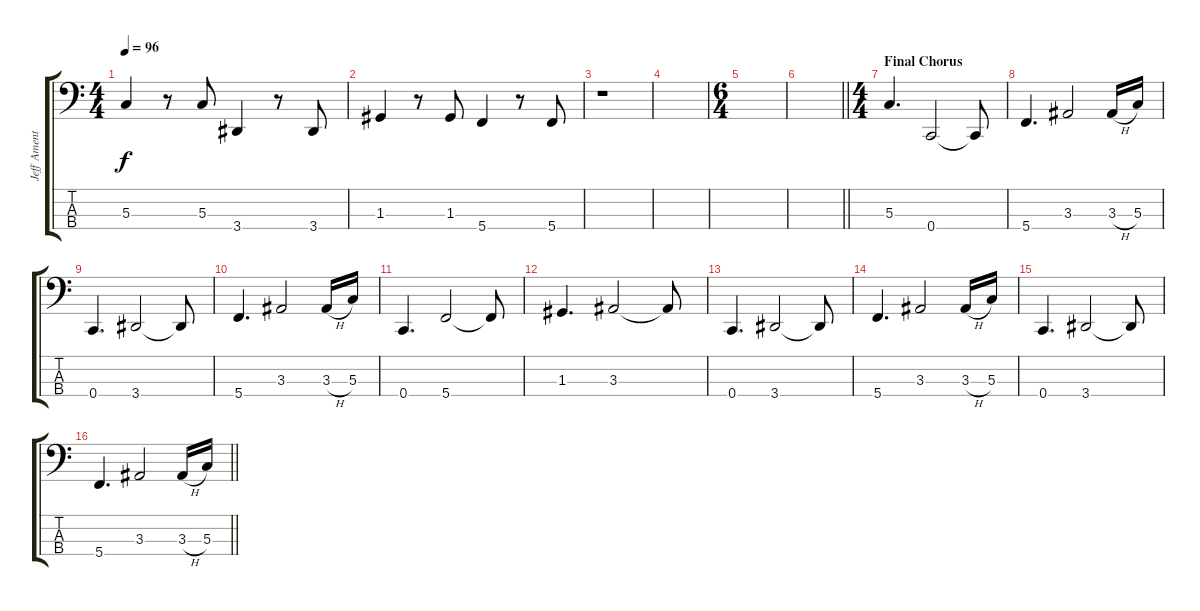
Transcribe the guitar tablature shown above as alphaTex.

\track ("Jeff Ament" "Jeff Ament") {instrument electricbassfinger}
\staff {score tabs}
\tuning (G2 D2 G1 C1) {hide}
\ts (4 4)
\tempo 96
\clef f4
\ks c
5.3.4{dy f} r.8 5.3.8 3.4.4 r.8 3.4.8 |
1.3.4 r.8 1.3.8 5.4.4 r.8 5.4.8 |
r.1 |
|
\ts (6 4)
|
\barLineRight lightlight
|
\ts (4 4)
\section ("" "Final Chorus")
5.3.4{d} 0.4.2 0.4{t}.8 |
5.4.4{d} 3.3.2 3.3{h}.16 5.3.16 |
0.4.4{d} 3.4.2 3.4{t}.8 |
5.4.4{d} 3.3.2 3.3{h}.16 5.3.16 |
0.4.4{d} 5.4.2 5.4{t}.8 |
1.3.4{d} 3.3.2 3.3{t}.8 |
0.4.4{d} 3.4.2 3.4{t}.8 |
5.4.4{d} 3.3.2 3.3{h}.16 5.3.16 |
0.4.4{d} 3.4.2 3.4{t}.8 |
\barLineRight lightlight
5.4.4{d} 3.3.2 3.3{h}.16 5.3.16
